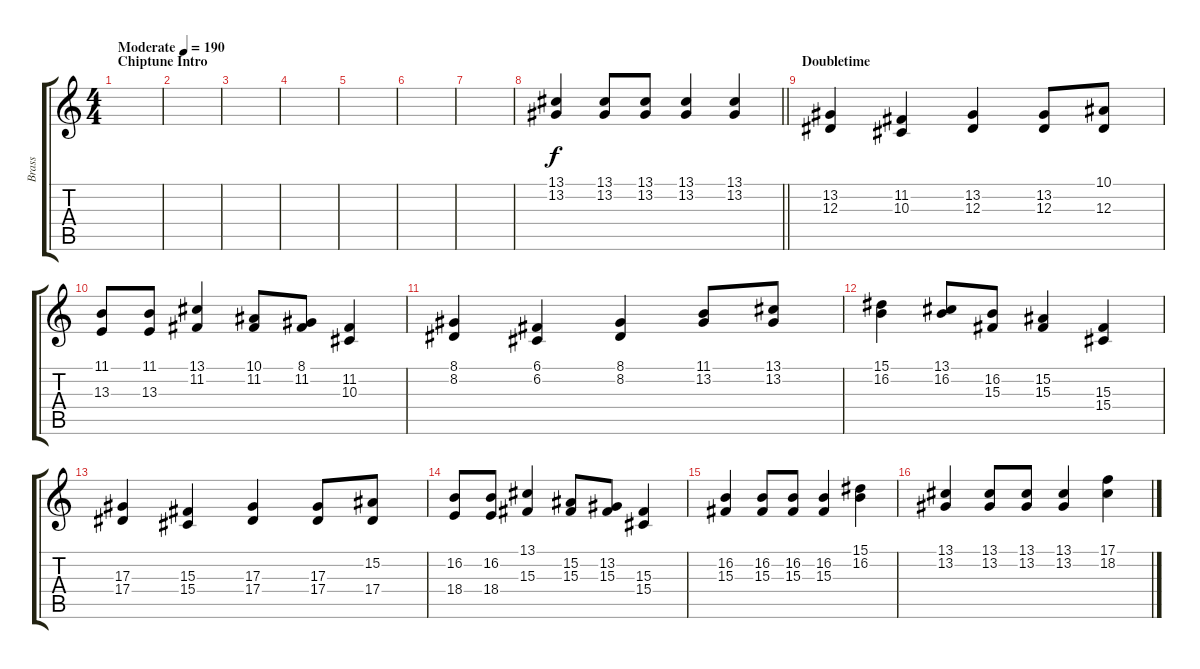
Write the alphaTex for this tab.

\track ("Brass" "Brass") {instrument brasssection}
\staff {score tabs}
\tuning (C4 G3 Eb3 Bb2 F2 C2) {hide}
\ts (4 4)
\section ("" "Chiptune Intro")
\tempo (190 "Moderate")
\clef g2
\ks c
|
|
|
|
|
|
|
\barLineRight lightlight
(13.1 13.2).4 (13.1 13.2).8 (13.1 13.2).8 (13.1 13.2).4 (13.1 13.2).4 |
\section ("" "Doubletime")
(13.2 12.3).4 (11.2 10.3).4 (13.2 12.3).4 (13.2 12.3).8 (10.1 12.3).8 |
(11.1 13.3).8 (11.1 13.3).8 (13.1 11.2).4 (10.1 11.2).8 (8.1 11.2).8 (11.2 10.3).4 |
(8.1 8.2).4 (6.1 6.2).4 (8.1 8.2).4 (11.1 13.2).8 (13.1 13.2).8 |
(15.1 16.2).4 (13.1 16.2).8 (16.2 15.3).8 (15.2 15.3).4 (15.3 15.4).4 |
(17.3 17.4).4 (15.3 15.4).4 (17.3 17.4).4 (17.3 17.4).8 (15.2 17.4).8 |
(16.2 18.4).8 (16.2 18.4).8 (13.1 15.3).4 (15.2 15.3).8 (13.2 15.3).8 (15.3 15.4).4 |
(16.2 15.3).4 (16.2 15.3).8 (16.2 15.3).8 (16.2 15.3).4 (15.1 16.2).4 |
(13.1 13.2).4 (13.1 13.2).8 (13.1 13.2).8 (13.1 13.2).4 (17.1 18.2).4
